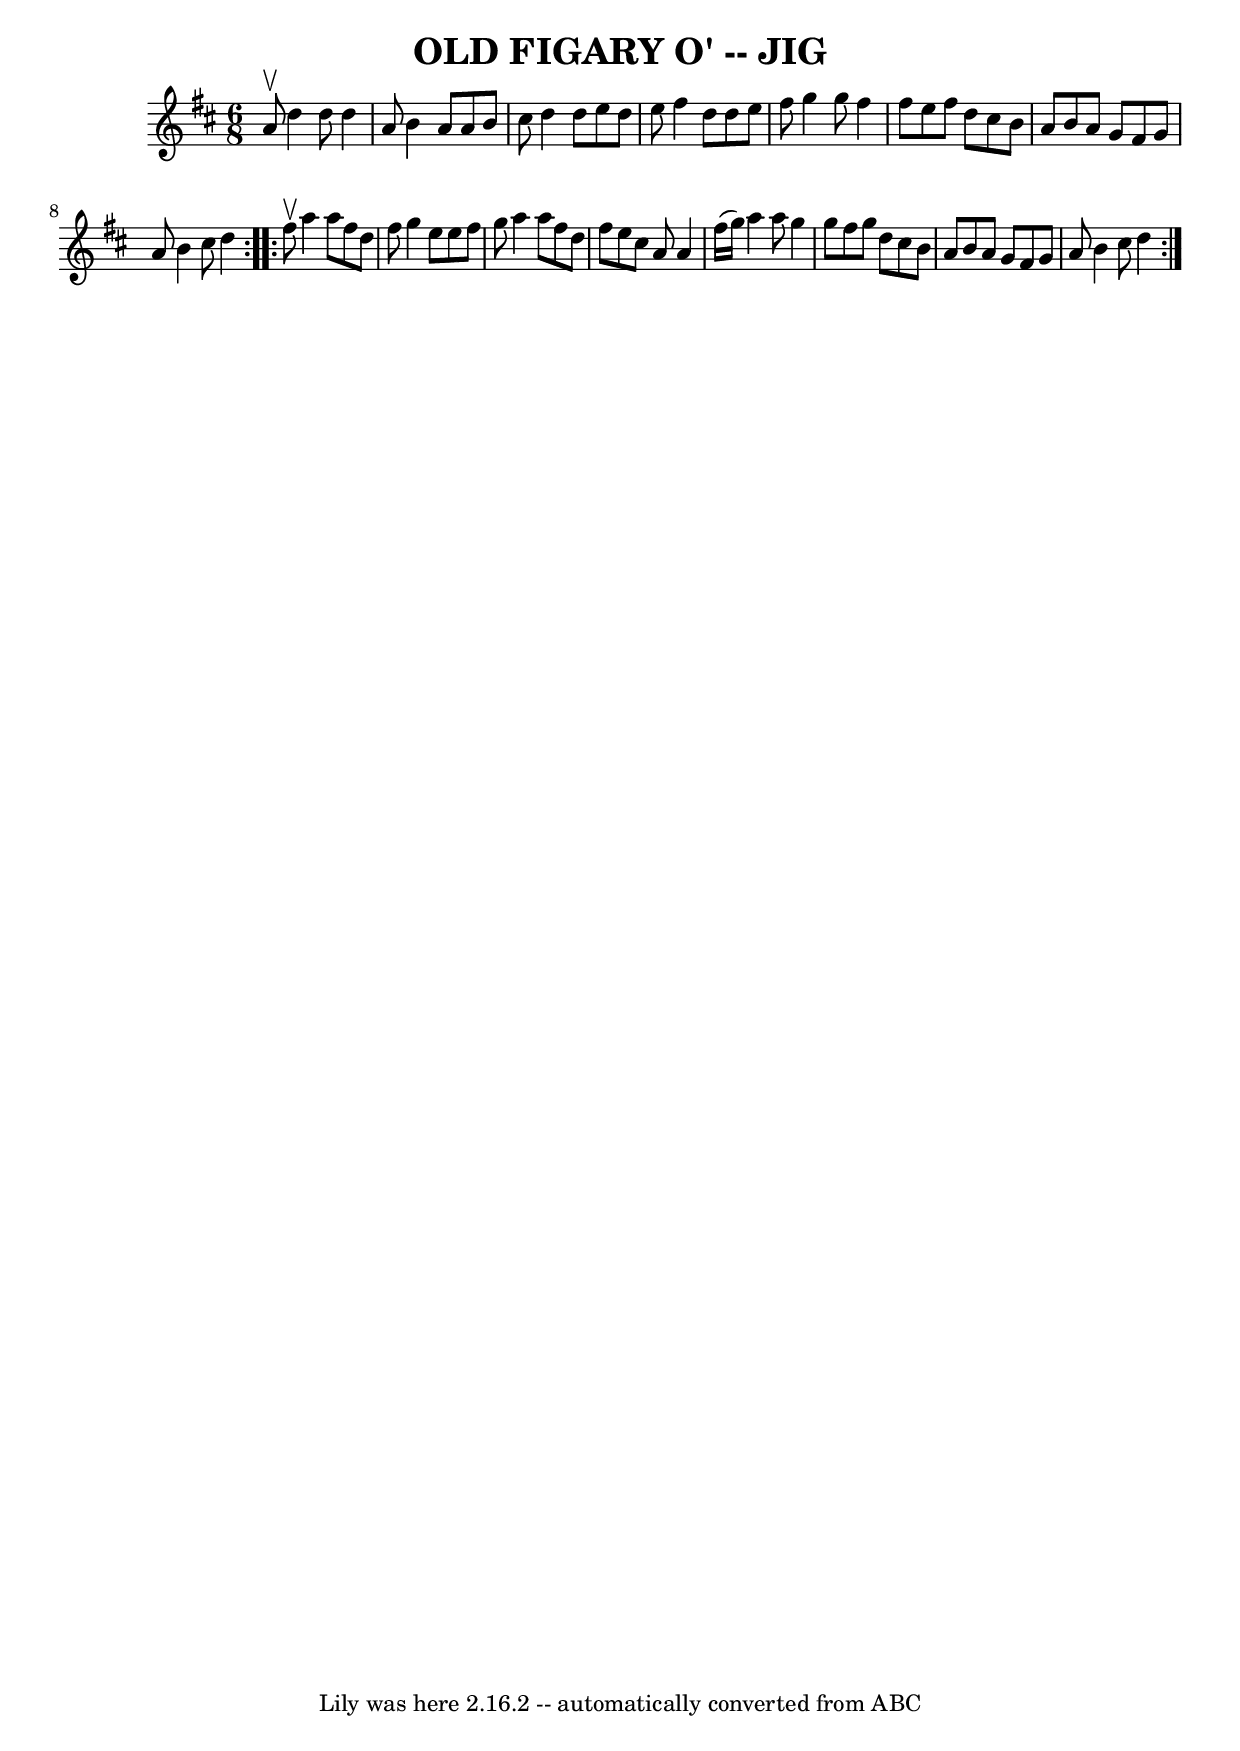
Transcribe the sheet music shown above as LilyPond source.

\version "2.16.2"
\include "Mammoth.ily"
\header {
  %% book = "Ryan's Mammoth Collection of Fiddle Tunes"
  crossRefNumber = "1"
  footnotes = ""
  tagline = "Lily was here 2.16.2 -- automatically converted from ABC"
  title = "OLD FIGARY O' -- JIG"

}
voicedefault =  {



  \repeat volta 2 {

    \time 6/8 
    \key d \major
    a'8^\upbow       |
    d''4 d''8 d''4    
    a'8    |
    b'4 a'8 a'8 b'8 cis''8    |
    d''4 d''8 
    e''8 d''8 e''8    |
    fis''4 d''8 d''8 e''8 fis''8  
    |
    |
    g''4 g''8 fis''4 fis''8    |
    e''8   
    fis''8 d''8 cis''8 b'8 a'8    |
    b'8 a'8 g'8    
    fis'8 g'8 a'8    |
    b'4 cis''8 d''4    
  }     

  \repeat volta 2 {
    fis''8^\upbow       |
    a''4 a''8 fis''8    
    d''8 fis''8    |
    g''4 e''8 e''8 fis''8 g''8    |
    
    a''4 a''8 fis''8 d''8 fis''8    |
    e''8 cis''8 a'8  
    a'4 fis''16 (g''16)   |
    |
    a''4 a''8 g''4   
    g''8    |
    fis''8 g''8 d''8 cis''8 b'8 a'8    |
    
    b'8 a'8 g'8 fis'8 g'8 a'8    |
    b'4 cis''8 d''4   
    
  }   

}

\score{
  <<

    \context Staff="default"
    {
      \voicedefault 
      
    }

  >>
  \layout {
    
  }
  \midi {
  }

}
